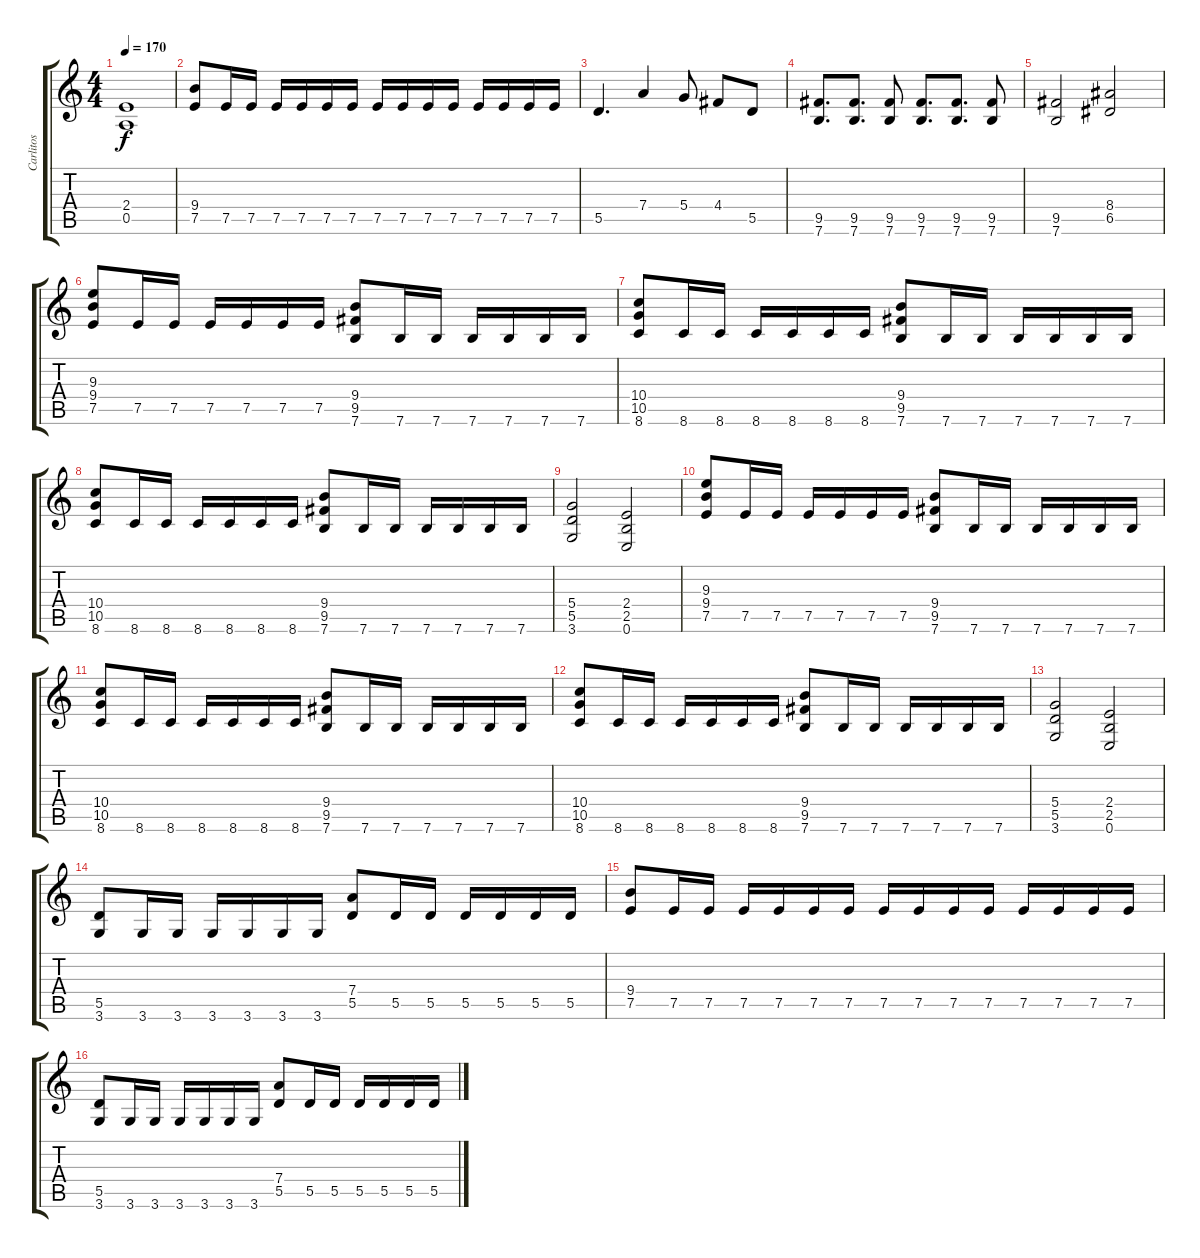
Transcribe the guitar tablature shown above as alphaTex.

\track ("Carlitos" "Carlitos") {instrument overdrivenguitar}
\staff {score tabs}
\tuning (E4 B3 G3 D3 A2 E2) {hide}
\ts (4 4)
\tempo 170
\clef g2
\ks c
(2.4 0.5).1{dy f} |
(9.4 7.5).8 7.5.16 7.5.16 7.5.16 7.5.16 7.5.16 7.5.16 7.5.16 7.5.16 7.5.16 7.5.16 7.5.16 7.5.16 7.5.16 7.5.16 |
5.5.4{d} 7.4.4 5.4.8 4.4.8 5.5.8 |
(9.5 7.6).8{d} (9.5 7.6).8{d} (9.5 7.6).8 (9.5 7.6).8{d} (9.5 7.6).8{d} (9.5 7.6).8 |
(9.5 7.6).2 (8.4 6.5).2 |
(9.3 9.4 7.5).8 7.5.16 7.5.16 7.5.16 7.5.16 7.5.16 7.5.16 (9.4 9.5 7.6).8 7.6.16 7.6.16 7.6.16 7.6.16 7.6.16 7.6.16 |
(10.4 10.5 8.6).8 8.6.16 8.6.16 8.6.16 8.6.16 8.6.16 8.6.16 (9.4 9.5 7.6).8 7.6.16 7.6.16 7.6.16 7.6.16 7.6.16 7.6.16 |
(10.4 10.5 8.6).8 8.6.16 8.6.16 8.6.16 8.6.16 8.6.16 8.6.16 (9.4 9.5 7.6).8 7.6.16 7.6.16 7.6.16 7.6.16 7.6.16 7.6.16 |
(5.4 5.5 3.6).2 (2.4 2.5 0.6).2 |
(9.3 9.4 7.5).8 7.5.16 7.5.16 7.5.16 7.5.16 7.5.16 7.5.16 (9.4 9.5 7.6).8 7.6.16 7.6.16 7.6.16 7.6.16 7.6.16 7.6.16 |
(10.4 10.5 8.6).8 8.6.16 8.6.16 8.6.16 8.6.16 8.6.16 8.6.16 (9.4 9.5 7.6).8 7.6.16 7.6.16 7.6.16 7.6.16 7.6.16 7.6.16 |
(10.4 10.5 8.6).8 8.6.16 8.6.16 8.6.16 8.6.16 8.6.16 8.6.16 (9.4 9.5 7.6).8 7.6.16 7.6.16 7.6.16 7.6.16 7.6.16 7.6.16 |
(5.4 5.5 3.6).2 (2.4 2.5 0.6).2 |
(5.5 3.6).8 3.6.16 3.6.16 3.6.16 3.6.16 3.6.16 3.6.16 (7.4 5.5).8 5.5.16 5.5.16 5.5.16 5.5.16 5.5.16 5.5.16 |
(9.4 7.5).8 7.5.16 7.5.16 7.5.16 7.5.16 7.5.16 7.5.16 7.5.16 7.5.16 7.5.16 7.5.16 7.5.16 7.5.16 7.5.16 7.5.16 |
(5.5 3.6).8 3.6.16 3.6.16 3.6.16 3.6.16 3.6.16 3.6.16 (7.4 5.5).8 5.5.16 5.5.16 5.5.16 5.5.16 5.5.16 5.5.16
